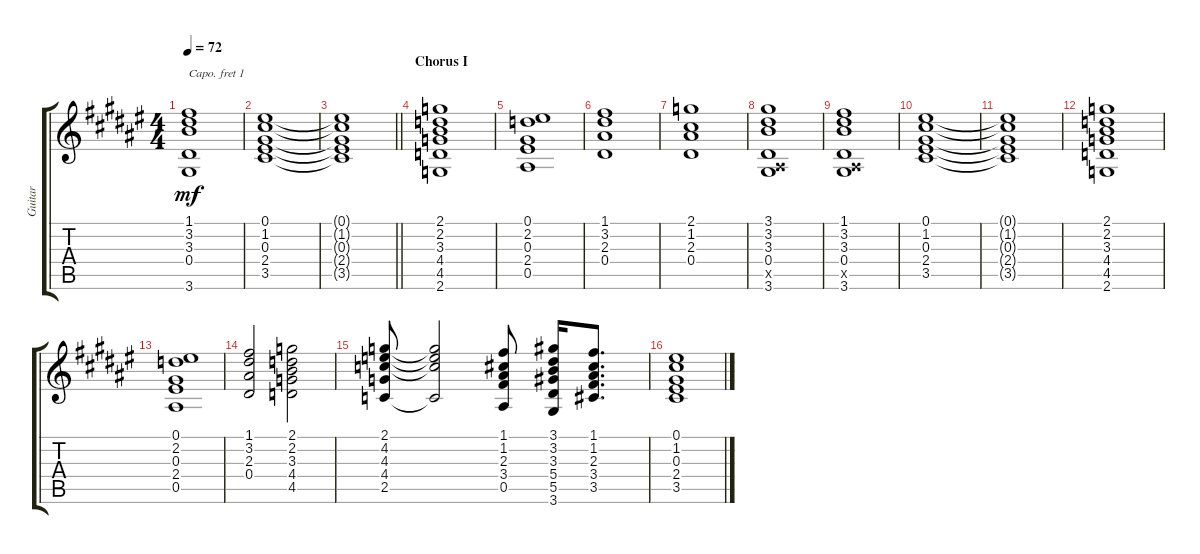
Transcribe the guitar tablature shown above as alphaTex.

\track ("Guitar" "Guitar") {instrument electricguitarclean}
\staff {score tabs}
\capo 1
\tuning (E4 B3 G3 D3 A2 E2) {hide}
\ts (4 4)
\tempo 72
\clef g2
\ks f#
(1.1 3.2 3.3 0.4 3.6).1{dy mf} |
(0.1 1.2 0.3 2.4 3.5).1 |
\barLineRight lightlight
(0.1{t} 1.2{t} 0.3{t} 2.4{t} 3.5{t}).1 |
\section ("" "Chorus I")
(2.1 2.2 3.3 4.4 4.5 2.6).1 |
(0.1 2.2 0.3 2.4 0.5).1 |
(1.1 3.2 2.3 0.4).1 |
(2.1 1.2 2.3 0.4).1 |
(3.1 3.2 3.3 0.4 0.5{x} 3.6).1 |
(1.1 3.2 3.3 0.4 0.5{x} 3.6).1 |
(0.1 1.2 0.3 2.4 3.5).1 |
(0.1{t} 1.2{t} 0.3{t} 2.4{t} 3.5{t}).1 |
(2.1 2.2 3.3 4.4 4.5 2.6).1 |
(0.1 2.2 0.3 2.4 0.5).1 |
(1.1 3.2 2.3 0.4).2 (2.1 2.2 3.3 4.4 4.5).2 |
(2.1 4.2 4.3 4.4 2.5).8 (2.1{t} 4.2{t} 4.3{t} 2.5{t}).2 (1.1 1.2 2.3 3.4 0.5).8 (3.1 3.2 3.3 5.4 5.5 3.6).16 (1.1 1.2 2.3 3.4 3.5).8{d} |
(0.1 1.2 0.3 2.4 3.5).1
